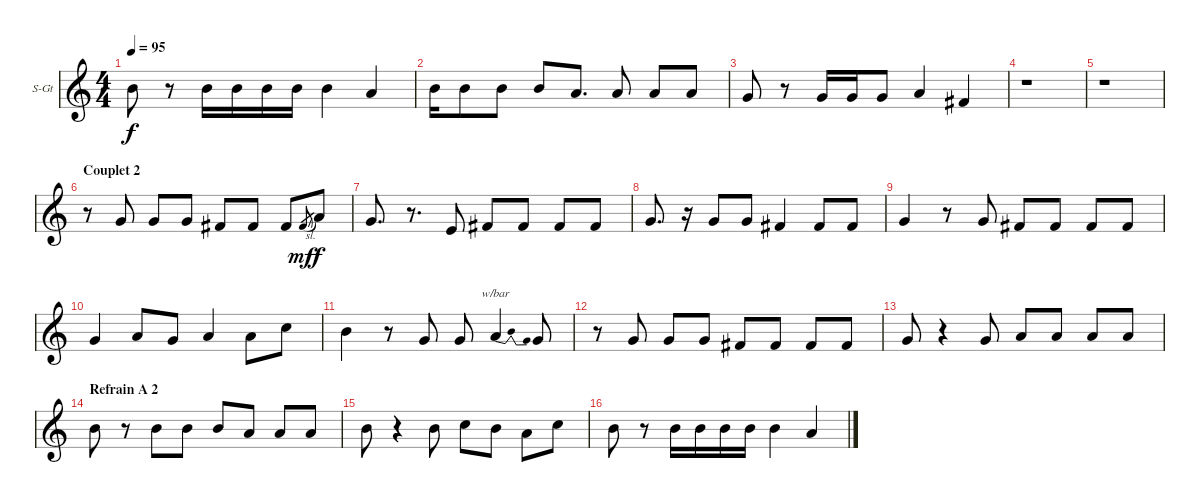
\bracketExtendMode groupsimilarinstruments
\firstSystemTrackNameOrientation horizontal
\otherSystemsTrackNameOrientation horizontal
\chordDiagramsInScore
\track ("Voix" "S-Gt") {instrument clarinet}
\staff {score}
\tuning (E4 B3 G3 D3 A2 E2)
\displaytranspose 12
\ts (4 4)
\tempo 95
\clef g2
\ks c
9.4.8{dy f} r.8 9.4.16 9.4.16 9.4.16 9.4.16 9.4.4 7.4.4 |
9.4.16 9.4.8 9.4.8 9.4.8 7.4.8{d} 7.4.8 7.4.8 7.4.8 |
5.4.8 r.8 5.4.16 5.4.16 5.4.8 7.4.4 4.4.4 |
r.1 |
r.1 |
\section ("" "Couplet 2")
r.8 5.4.8 5.4.8 5.4.8 4.4.8 4.4.8 4.4.8 4.4{sl}.8{gr dy mf} 7.4.8{dy f} |
5.4.8{d} r.8{d} 2.4.8 4.4.8 4.4.8 4.4.8 4.4.8 |
5.4.8{d} r.16 5.4.8 5.4.8 4.4.4 4.4.8 4.4.8 |
5.4.4 r.8 5.4.8 4.4.8 4.4.8 4.4.8 4.4.8 |
5.4.4 7.4.8 5.4.8 7.4.4 7.4.8 10.4.8 |
9.4.4 r.8 5.4.8 5.4.8 7.4.4{tbe (dip default 0 0 30 4 60 -4)} 5.4.8 |
r.8 5.4.8 5.4.8 5.4.8 4.4.8 4.4.8 4.4.8 4.4.8 |
5.4.8 r.4 5.4.8 7.4.8 7.4.8 7.4.8 7.4.8 |
\section ("" "Refrain A 2")
9.4.8 r.8 9.4.8 9.4.8 9.4.8 7.4.8 7.4.8 7.4.8 |
9.4.8 r.4 9.4.8 10.4.8 9.4.8 7.4.8 10.4.8 |
9.4.8 r.8 9.4.16 9.4.16 9.4.16 9.4.16 9.4.4 7.4.4
